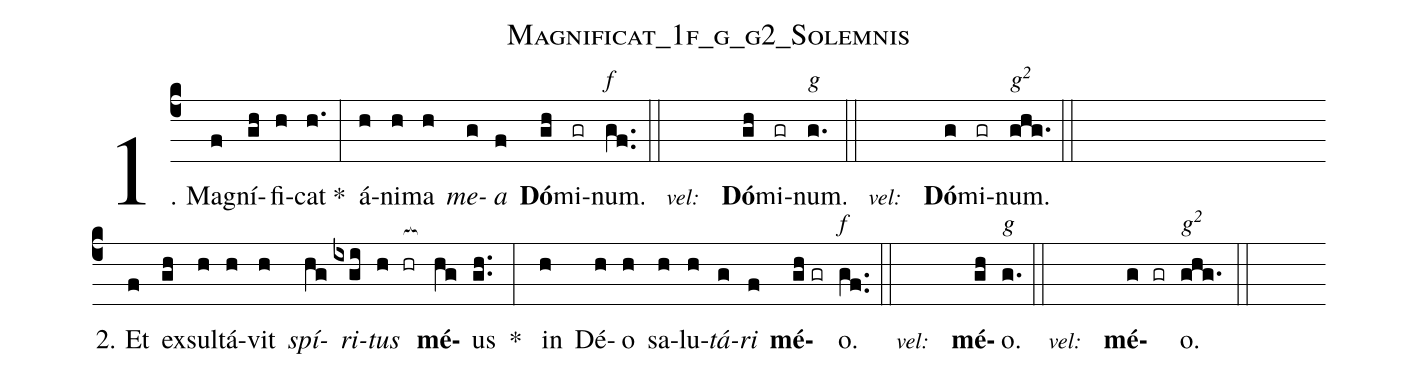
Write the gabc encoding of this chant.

name:Magnificat_1f_g_g2_Solemnis;
%%
(c4) 1. Ma(f)gní(gh)fi(h)cat(h.)* (:) á(h)ni(h)ma(h) <i>me</i>(g)<i>a</i>(f)  <b>Dó</b>(gh)mi(gr)num.<alt>f</alt>(gf..) (::) <eu> <v>\footnotesize\textit{vel:}</v> (////) <b>Dó</b>(gh)mi(gr)num.<alt>g</alt></eu>(g.) (::) <eu> <v>\footnotesize\textit{vel:}</v> (////) <b>Dó</b>(g)mi(gr)num.<alt>g\textsuperscript{2}</alt></eu>(ghg.) (::) (Z-)
2. Et(f) ex(gh)sul(h)tá(h)vit(h) <i>spí</i>(hg)<i>ri</i>(ixgi)<i>tus</i>(h hr[ocb:1{]) <b>mé</b>(hg[ocb:0}])us(gh..) * (:) in(h) Dé(h)o(h) sa(h)lu(h)<i>tá</i>(g)<i>ri</i>(f) <b>mé</b>(gh//gr)o.<alt>f</alt>(gf..) (::) <eu> <v>\footnotesize\textit{vel:}</v> (////)  <b>mé</b>(gh)o.<alt>g</alt></eu>(g.) (::)  <eu> <v>\footnotesize\textit{vel:}</v> (////) <b>mé</b>(g gr)o.<alt>g\textsuperscript{2}</alt></eu>(ghg.) (::)
